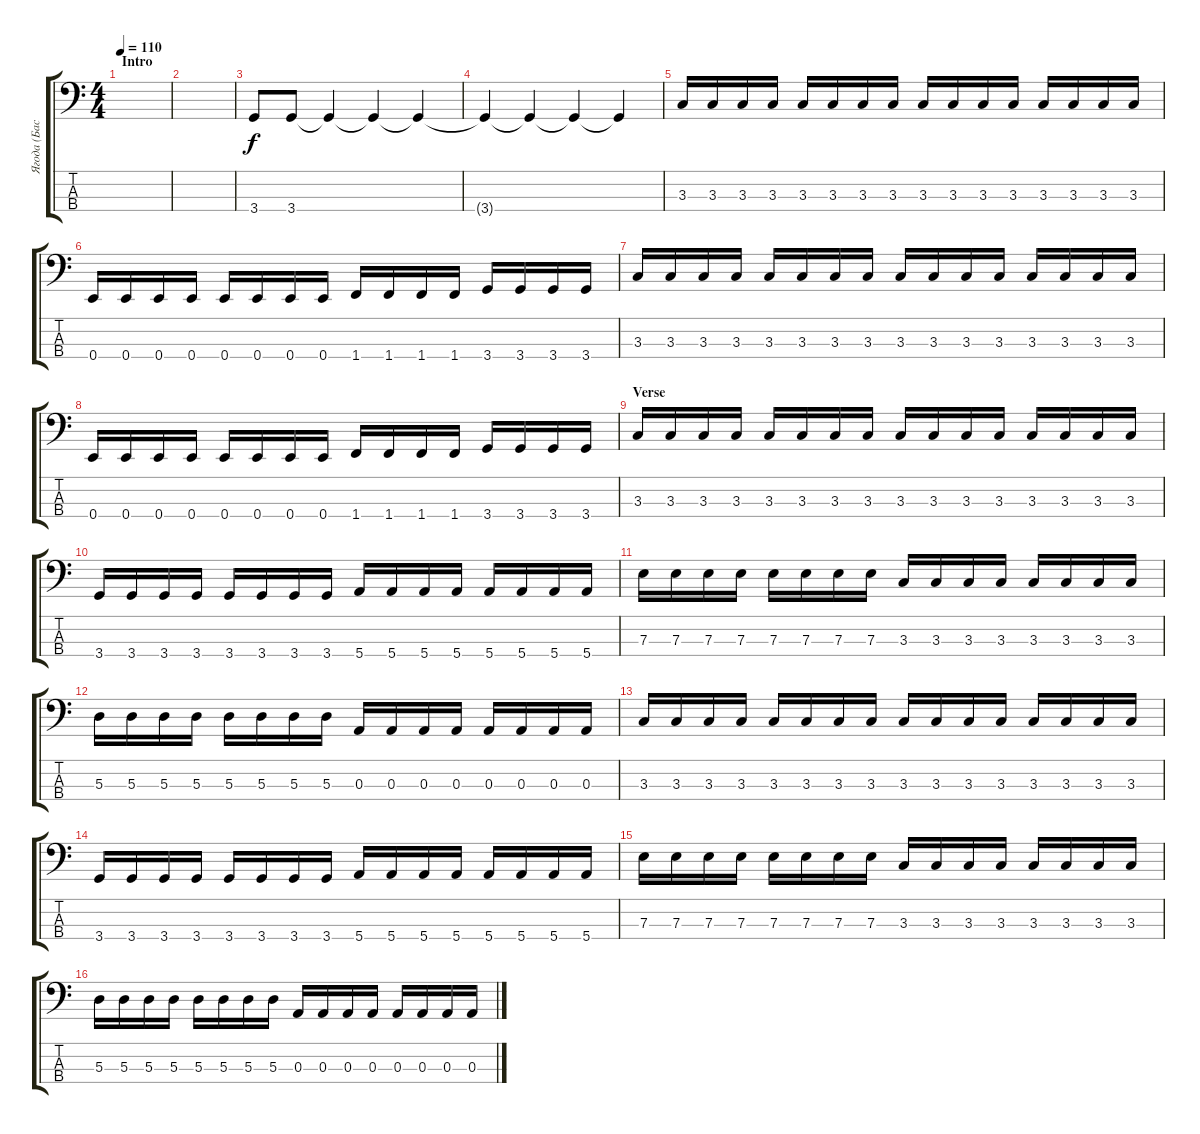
\track ("Ягода (Бас)" "Ягода (Бас") {instrument electricbassfinger}
\staff {score tabs}
\tuning (G2 D2 A1 E1) {hide}
\ts (4 4)
\section ("" "Intro")
\tempo 110
\clef f4
\ks c
|
|
3.4.8 3.4.8 3.4{t}.4 3.4{t}.4 3.4{t}.4 |
3.4{t}.4 3.4{t}.4 3.4{t}.4 3.4{t}.4 |
3.3.16 3.3.16 3.3.16 3.3.16 3.3.16 3.3.16 3.3.16 3.3.16 3.3.16 3.3.16 3.3.16 3.3.16 3.3.16 3.3.16 3.3.16 3.3.16 |
0.4.16 0.4.16 0.4.16 0.4.16 0.4.16 0.4.16 0.4.16 0.4.16 1.4.16 1.4.16 1.4.16 1.4.16 3.4.16 3.4.16 3.4.16 3.4.16 |
3.3.16 3.3.16 3.3.16 3.3.16 3.3.16 3.3.16 3.3.16 3.3.16 3.3.16 3.3.16 3.3.16 3.3.16 3.3.16 3.3.16 3.3.16 3.3.16 |
0.4.16 0.4.16 0.4.16 0.4.16 0.4.16 0.4.16 0.4.16 0.4.16 1.4.16 1.4.16 1.4.16 1.4.16 3.4.16 3.4.16 3.4.16 3.4.16 |
\section ("" "Verse")
3.3.16 3.3.16 3.3.16 3.3.16 3.3.16 3.3.16 3.3.16 3.3.16 3.3.16 3.3.16 3.3.16 3.3.16 3.3.16 3.3.16 3.3.16 3.3.16 |
3.4.16 3.4.16 3.4.16 3.4.16 3.4.16 3.4.16 3.4.16 3.4.16 5.4.16 5.4.16 5.4.16 5.4.16 5.4.16 5.4.16 5.4.16 5.4.16 |
7.3.16 7.3.16 7.3.16 7.3.16 7.3.16 7.3.16 7.3.16 7.3.16 3.3.16 3.3.16 3.3.16 3.3.16 3.3.16 3.3.16 3.3.16 3.3.16 |
5.3.16 5.3.16 5.3.16 5.3.16 5.3.16 5.3.16 5.3.16 5.3.16 0.3.16 0.3.16 0.3.16 0.3.16 0.3.16 0.3.16 0.3.16 0.3.16 |
3.3.16 3.3.16 3.3.16 3.3.16 3.3.16 3.3.16 3.3.16 3.3.16 3.3.16 3.3.16 3.3.16 3.3.16 3.3.16 3.3.16 3.3.16 3.3.16 |
3.4.16 3.4.16 3.4.16 3.4.16 3.4.16 3.4.16 3.4.16 3.4.16 5.4.16 5.4.16 5.4.16 5.4.16 5.4.16 5.4.16 5.4.16 5.4.16 |
7.3.16 7.3.16 7.3.16 7.3.16 7.3.16 7.3.16 7.3.16 7.3.16 3.3.16 3.3.16 3.3.16 3.3.16 3.3.16 3.3.16 3.3.16 3.3.16 |
5.3.16 5.3.16 5.3.16 5.3.16 5.3.16 5.3.16 5.3.16 5.3.16 0.3.16 0.3.16 0.3.16 0.3.16 0.3.16 0.3.16 0.3.16 0.3.16
